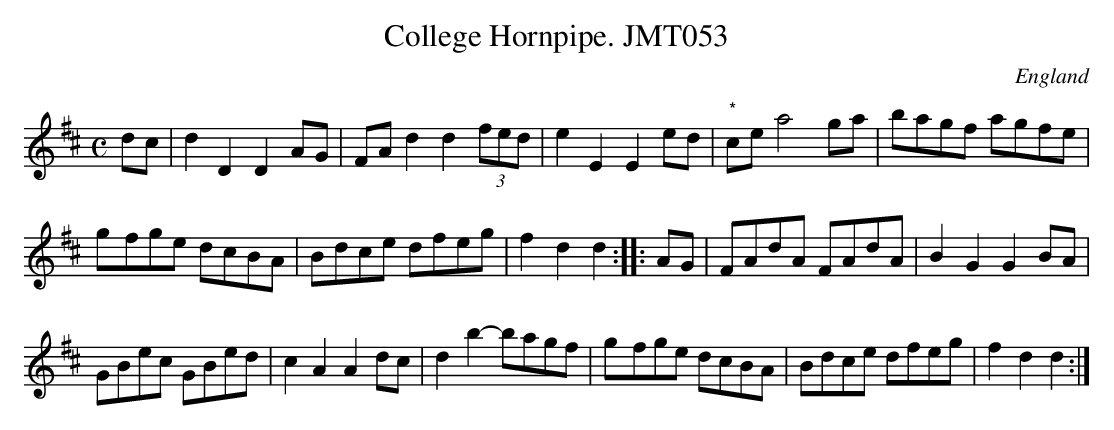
X:1
T:College Hornpipe. JMT053
M:C
L:1/8
O:England
K:D
dc|d2D2D2AG|FAd2d2(3fed|e2E2E2ed|"*"cea4ga|
bagf agfe|!g-fge dcBA|Bdce dfeg|f2d2d2:|
|:AG|FAdA FAdA|B2G2G2BA|!GBec GBed|c2A2A2dc|
d2b2-bagf|g-fge dcBA|Bdce dfeg|f2d2d2:|]
